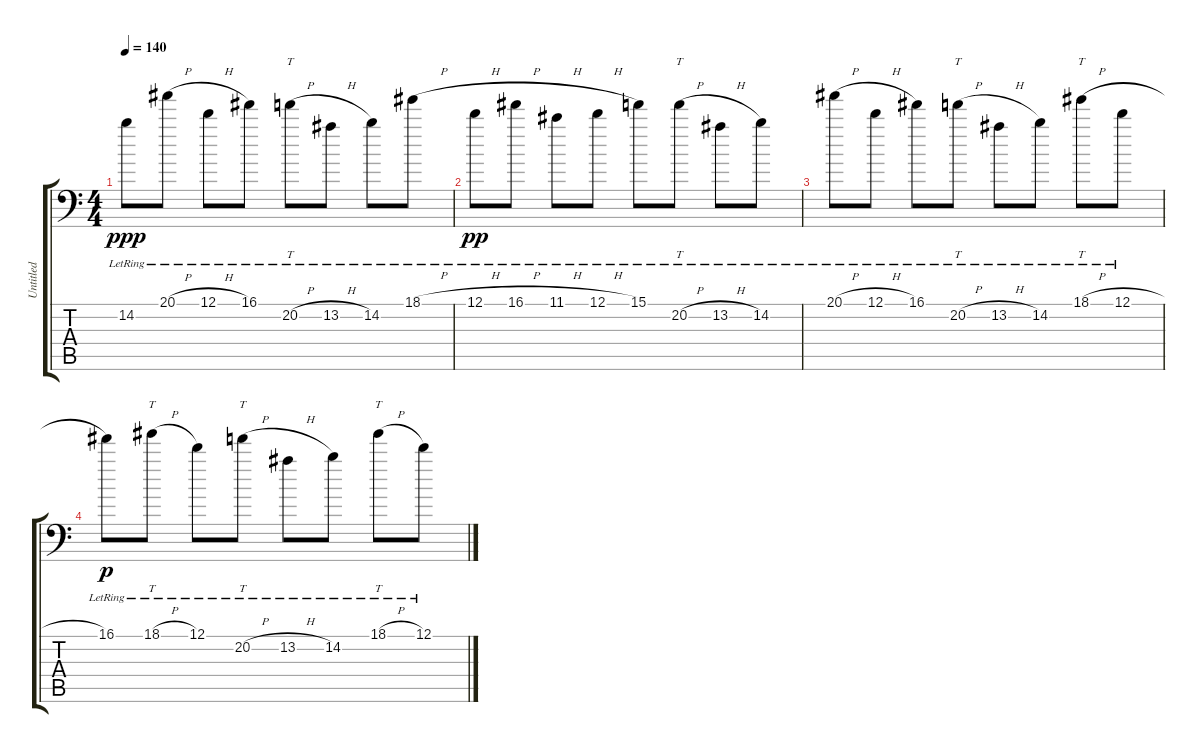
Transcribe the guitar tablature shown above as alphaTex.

\track ("Untitled" "Untitled") {instrument electricguitarjazz}
\staff {score tabs}
\tuning (D4 A3 F3 C3 G2 Bb1) {hide}
\ts (4 4)
\tempo 140
\clef f4
\ks c
14.2{lr}.8{dy ppp} 20.1{h lr}.8 12.1{h lr}.8 16.1{lr}.8 20.2{h lr}.8{tt} 13.2{h lr}.8 14.2{lr}.8 18.1{h lr}.8 |
12.1{h lr}.8{dy pp} 16.1{h lr}.8 11.1{h lr}.8 12.1{h lr}.8 15.1{lr}.8 20.2{h lr}.8{tt} 13.2{h lr}.8 14.2{lr}.8 |
20.1{h lr}.8 12.1{h lr}.8 16.1{lr}.8 20.2{h lr}.8{tt} 13.2{h lr}.8 14.2{lr}.8 18.1{h lr}.8{tt} 12.1{h lr}.8 |
16.1{lr}.8{dy p} 18.1{h lr}.8{tt} 12.1{lr}.8 20.2{h lr}.8{tt} 13.2{h lr}.8 14.2{lr}.8 18.1{h lr}.8{tt} 12.1{lr}.8
